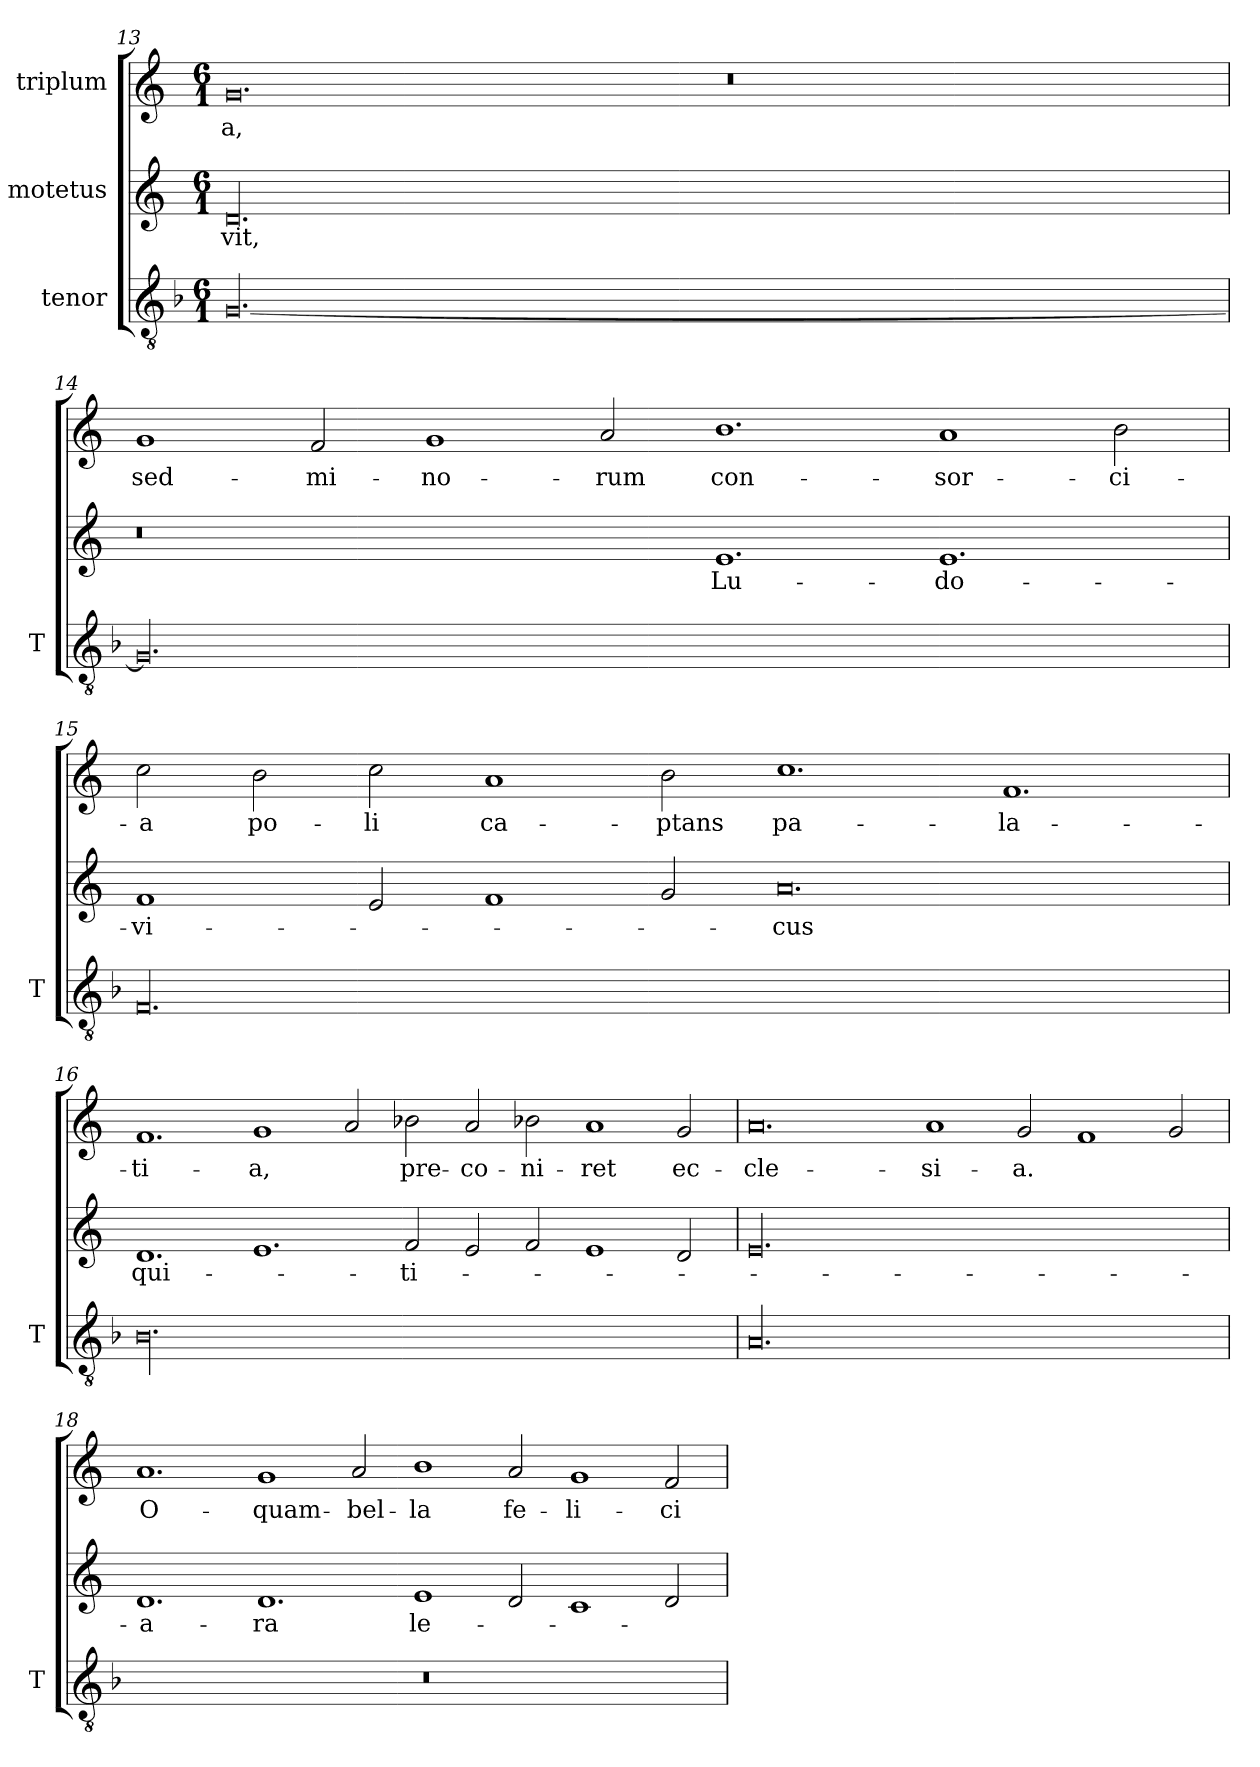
**kern	**kern	**text	**kern	**text
*part3	*part2	*part2	*part1	*part1
*staff3	*staff2	*staff2	*staff1	*staff1
*I"tenor	*I"motetus	*	*I"triplum	*
*I'T	*	*	*	*
*clefGv2	*clefG2	*	*clefG2	*
*k[b-]	*k[]	*	*k[]	*
*F:	*C:	*	*C:	*
*M6/1	*M6/1	*	*M6/1	*
=13	=13	=13	=13	=13
[00.G/	00.d/	-vit,	0.g/	-a,
.	.	.	0.r	.
!!LO:LB:g=z
=14	=14	=14	=14	=14
00.G/]	0.r	.	1g/	sed-
.	.	.	2f/	mi-
.	.	.	1g/	-no-
.	.	.	2a/	-rum
.	1.e/	Lu-	1.b\	con-
.	1.e/	-do-	1a/	-sor-
.	.	.	2b\	-ci-
=15	=15	=15	=15	=15
00.F/	1f/	-vi-	2cc\	-a
.	.	.	2b\	po-
.	2e/	.	2cc\	-li
.	1f/	.	1a/	ca-
.	2g/	.	2b\	-ptans
.	0.a/	-cus	1.cc\	pa-
.	.	.	1.f/	-la-
=16	=16	=16	=16	=16
00.B-\	1.d/	qui-	1.f/	-ti-
.	1.e/	.	1g/	-a,
.	.	.	2a/	.
.	2f/	ti-	2b-X\	pre-
.	2e/	.	2a/	-co-
.	2f/	.	2b-X\	-ni-
.	1e/	.	1a/	-ret
.	2d/	.	2g/	ec-
!!LO:LB:g=z
=17	=17	=17	=17	=17
00.A/	00.e/	.	0.a/	-cle-
.	.	.	1a/	-si-
.	.	.	2g/	-a.
.	.	.	1f/	.
.	.	.	2g/	.
=18	=18	=18	=18	=18
00.r	1.d/	-a-	1.a/	O-
.	1.d/	-ra	1g/	quam-
.	.	.	2a/	bel-
.	1e/	le-	1b\	-la
.	2d/	.	2a/	fe-
.	1c/	.	1g/	-li-
.	2d/	.	2f/	-ci-
=	=	=	=	=
*-	*-	*-	*-	*-
